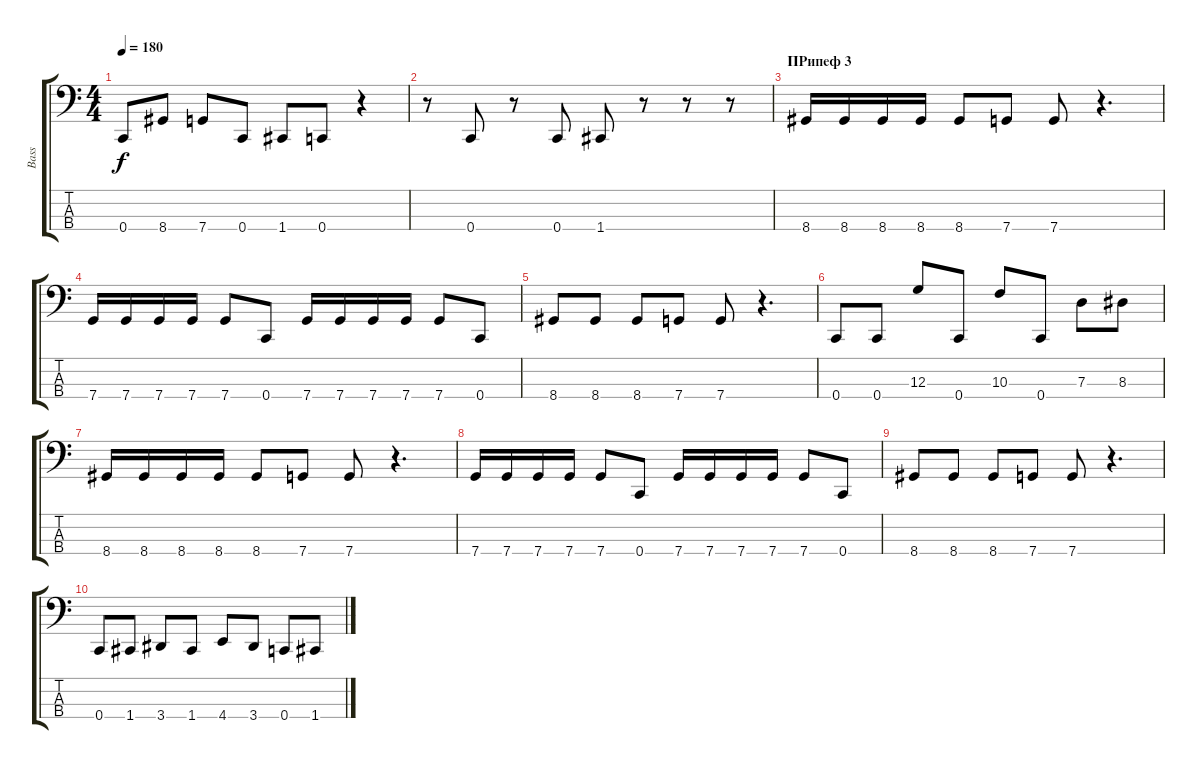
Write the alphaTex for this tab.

\track ("Bass" "Bass") {instrument electricbasspick}
\staff {score tabs}
\tuning (F2 C2 G1 C1) {hide}
\ts (4 4)
\tempo 180
\clef f4
\ks c
0.4.8{dy f} 8.4.8 7.4.8 0.4.8 1.4.8 0.4.8 r.4 |
r.8 0.4.8 r.8 0.4.8 1.4.8 r.8 r.8 r.8 |
\section ("" "ПРипеф 3")
8.4.16 8.4.16 8.4.16 8.4.16 8.4.8 7.4.8 7.4.8 r.4{d} |
7.4.16 7.4.16 7.4.16 7.4.16 7.4.8 0.4.8 7.4.16 7.4.16 7.4.16 7.4.16 7.4.8 0.4.8 |
8.4.8 8.4.8 8.4.8 7.4.8 7.4.8 r.4{d} |
0.4.8 0.4.8 12.3.8 0.4.8 10.3.8 0.4.8 7.3.8 8.3.8 |
8.4.16 8.4.16 8.4.16 8.4.16 8.4.8 7.4.8 7.4.8 r.4{d} |
7.4.16 7.4.16 7.4.16 7.4.16 7.4.8 0.4.8 7.4.16 7.4.16 7.4.16 7.4.16 7.4.8 0.4.8 |
8.4.8 8.4.8 8.4.8 7.4.8 7.4.8 r.4{d} |
0.4.8 1.4.8 3.4.8 1.4.8 4.4.8 3.4.8 0.4.8 1.4.8
